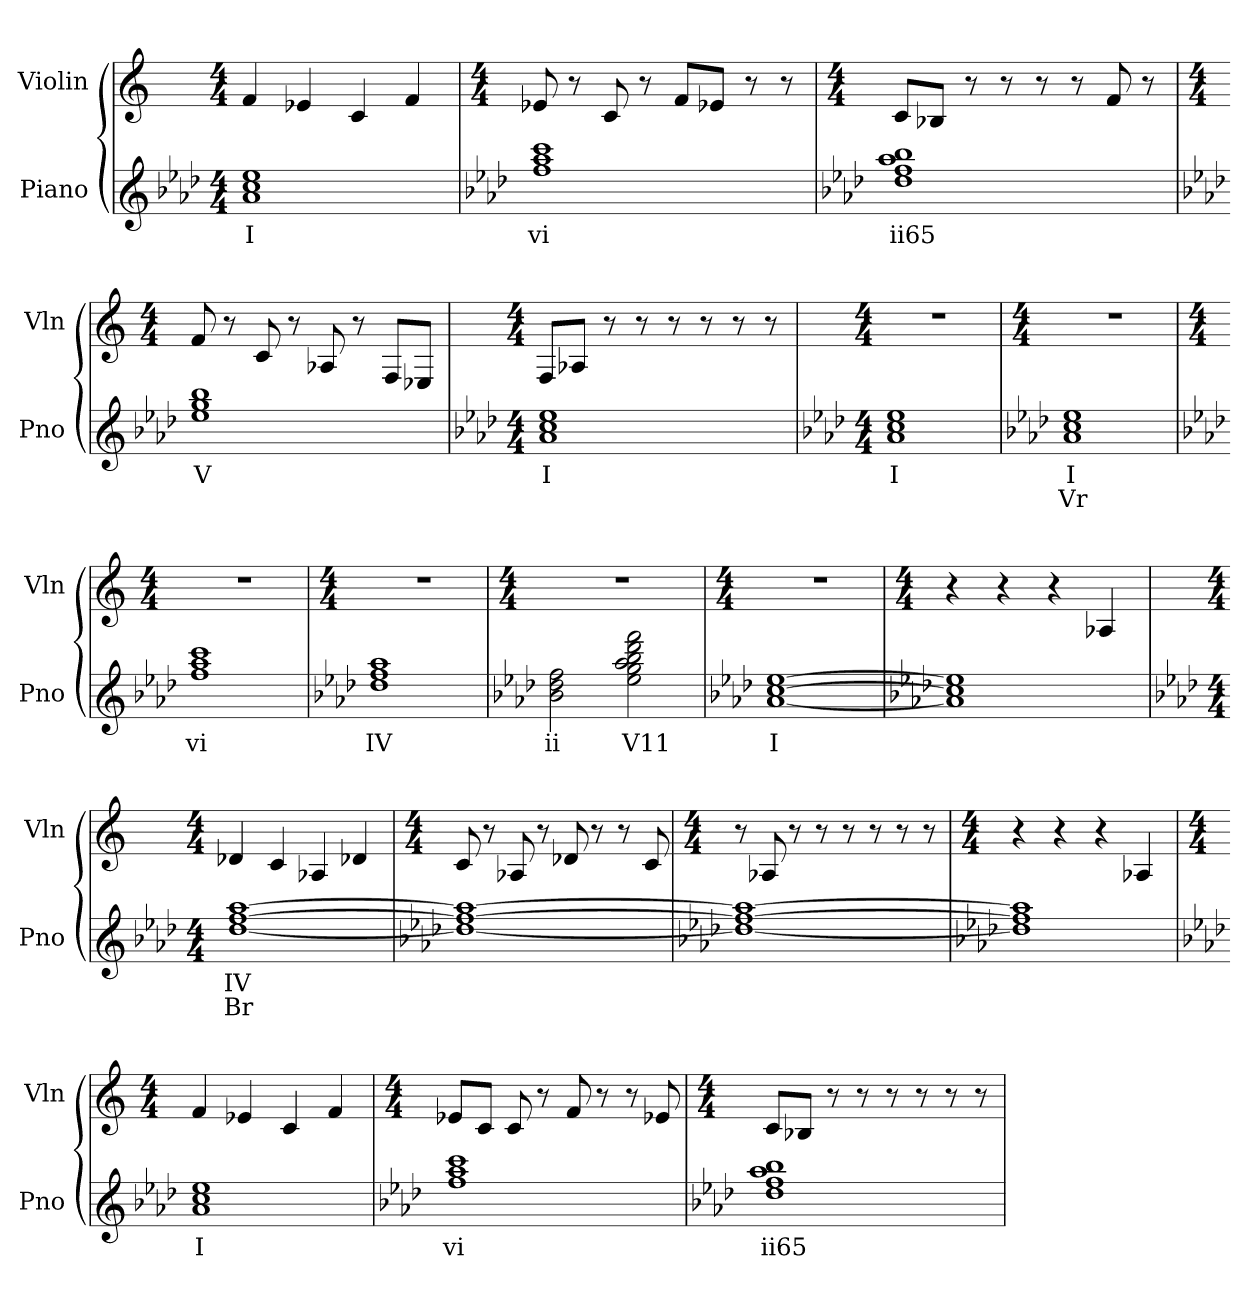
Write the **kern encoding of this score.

**kern	**text	**text	**kern
*part2	*part2	*part2	*part1
*staff2	*staff2	*staff2	*staff1
*I"Piano	*	*	*I"Violin
*I'Pno	*	*	*I'Vln
*k[b-e-a-d-]	*	*	*
*A-:	*	*	*
*M4/4	*	*	*M4/4
=	=	=	=
1a- 1cc 1ee-	I	.	4f
.	.	.	4e-X
.	.	.	4c
.	.	.	4f
=	=	=	=
*k[b-e-a-d-]	*	*	*
*A-:	*	*	*
*	*	*	*M4/4
1ff 1aa- 1ccc	vi	.	8e-X
.	.	.	8r
.	.	.	8c
.	.	.	8r
.	.	.	8fL
.	.	.	8e-XJ
.	.	.	8r
.	.	.	8r
=	=	=	=
*k[b-e-a-d-]	*	*	*
*A-:	*	*	*
*	*	*	*M4/4
1dd- 1ff 1aa- 1bb-	ii65	.	8cL
.	.	.	8B-XJ
.	.	.	8r
.	.	.	8r
.	.	.	8r
.	.	.	8r
.	.	.	8f
.	.	.	8r
=	=	=	=
*k[b-e-a-d-]	*	*	*
*A-:	*	*	*
*	*	*	*M4/4
1ee- 1gg 1bb-	V	.	8f
.	.	.	8r
.	.	.	8c
.	.	.	8r
.	.	.	8A-X
.	.	.	8r
.	.	.	8FL
.	.	.	8E-XJ
=	=	=	=
*k[b-e-a-d-]	*	*	*
*A-:	*	*	*
*M4/4	*	*	*M4/4
1a- 1cc 1ee-	I	.	8FL
.	.	.	8A-XJ
.	.	.	8r
.	.	.	8r
.	.	.	8r
.	.	.	8r
.	.	.	8r
.	.	.	8r
=	=	=	=
*k[b-e-a-d-]	*	*	*
*A-:	*	*	*
*M4/4	*	*	*M4/4
1a- 1cc 1ee-	I	.	1r
=	=	=	=
*k[b-e-a-d-]	*	*	*
*A-:	*	*	*
*	*	*	*M4/4
1a- 1cc 1ee-	I	Vr	1r
=	=	=	=
*k[b-e-a-d-]	*	*	*
*A-:	*	*	*
*	*	*	*M4/4
1ff 1aa- 1ccc	vi	.	1r
=	=	=	=
*k[b-e-a-d-]	*	*	*
*A-:	*	*	*
*	*	*	*M4/4
1dd- 1ff 1aa-	IV	.	1r
=	=	=	=
*k[b-e-a-d-]	*	*	*
*A-:	*	*	*
*	*	*	*M4/4
2b- 2dd- 2ff	ii	.	1r
2ee- 2gg 2bb- 2ddd- 2fff 2aa-	V11	.	.
=	=	=	=
*k[b-e-a-d-]	*	*	*
*A-:	*	*	*
*	*	*	*M4/4
[1a- [1cc [1ee-	I	.	1r
=	=	=	=
*k[b-e-a-d-]	*	*	*
*A-:	*	*	*
*	*	*	*M4/4
1a-] 1cc] 1ee-]	.	.	4r
.	.	.	4r
.	.	.	4r
.	.	.	4A-X
=	=	=	=
*k[b-e-a-d-]	*	*	*
*A-:	*	*	*
*M4/4	*	*	*M4/4
[1dd- [1ff [1aa-	IV	Br	4d-X
.	.	.	4c
.	.	.	4A-X
.	.	.	4d-X
=	=	=	=
*k[b-e-a-d-]	*	*	*
*A-:	*	*	*
*	*	*	*M4/4
1dd-_ 1ff_ 1aa-_	.	.	8c
.	.	.	8r
.	.	.	8A-X
.	.	.	8r
.	.	.	8d-X
.	.	.	8r
.	.	.	8r
.	.	.	8c
=	=	=	=
*k[b-e-a-d-]	*	*	*
*A-:	*	*	*
*	*	*	*M4/4
1dd-_ 1ff_ 1aa-_	.	.	8r
.	.	.	8A-X
.	.	.	8r
.	.	.	8r
.	.	.	8r
.	.	.	8r
.	.	.	8r
.	.	.	8r
=	=	=	=
*k[b-e-a-d-]	*	*	*
*A-:	*	*	*
*	*	*	*M4/4
1dd-] 1ff] 1aa-]	.	.	4r
.	.	.	4r
.	.	.	4r
.	.	.	4A-X
=	=	=	=
*k[b-e-a-d-]	*	*	*
*A-:	*	*	*
*	*	*	*M4/4
1a- 1cc 1ee-	I	.	4f
.	.	.	4e-X
.	.	.	4c
.	.	.	4f
=	=	=	=
*k[b-e-a-d-]	*	*	*
*A-:	*	*	*
*	*	*	*M4/4
1ff 1aa- 1ccc	vi	.	8e-XL
.	.	.	8cJ
.	.	.	8c
.	.	.	8r
.	.	.	8f
.	.	.	8r
.	.	.	8r
.	.	.	8e-X
=	=	=	=
*k[b-e-a-d-]	*	*	*
*A-:	*	*	*
*	*	*	*M4/4
1dd- 1ff 1aa- 1bb-	ii65	.	8cL
.	.	.	8B-XJ
.	.	.	8r
.	.	.	8r
.	.	.	8r
.	.	.	8r
.	.	.	8r
.	.	.	8r
=	=	=	=
*-	*-	*-	*-
